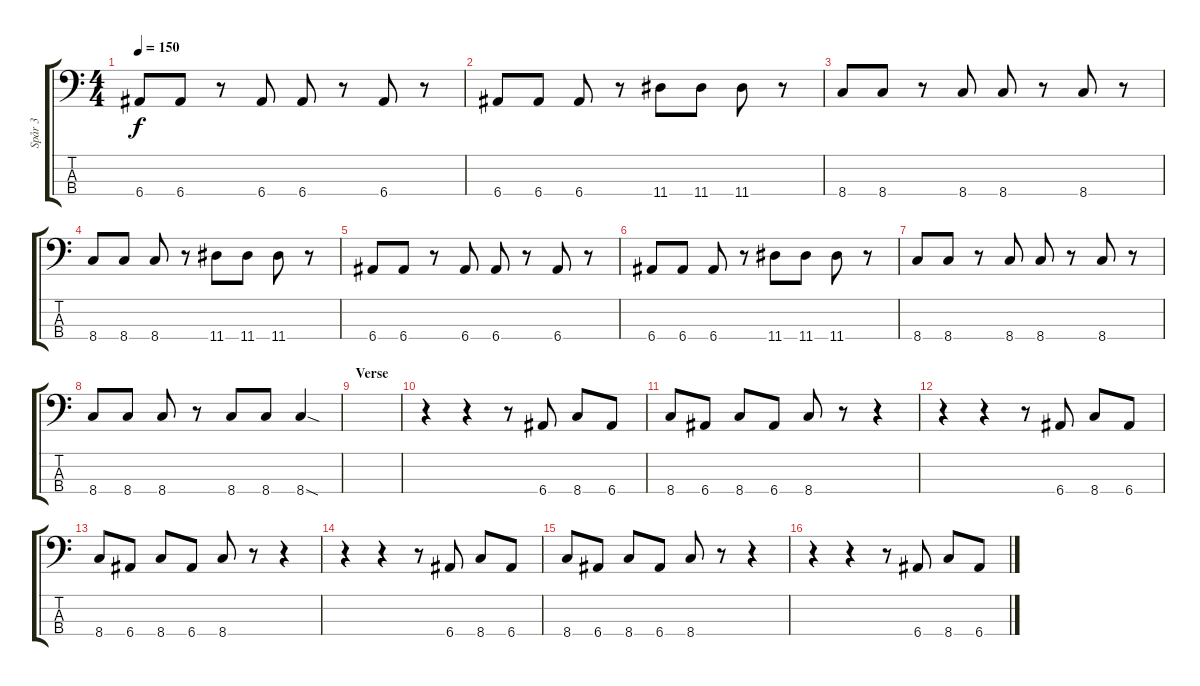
\track ("Spår 3" "Spår 3") {instrument electricbassfinger}
\staff {score tabs}
\tuning (G2 D2 A1 E1) {hide}
\ts (4 4)
\tempo 150
\clef f4
\ks c
6.4.8{dy f} 6.4.8 r.8 6.4.8 6.4.8 r.8 6.4.8 r.8 |
6.4.8 6.4.8 6.4.8 r.8 11.4.8 11.4.8 11.4.8 r.8 |
8.4.8 8.4.8 r.8 8.4.8 8.4.8 r.8 8.4.8 r.8 |
8.4.8 8.4.8 8.4.8 r.8 11.4.8 11.4.8 11.4.8 r.8 |
6.4.8 6.4.8 r.8 6.4.8 6.4.8 r.8 6.4.8 r.8 |
6.4.8 6.4.8 6.4.8 r.8 11.4.8 11.4.8 11.4.8 r.8 |
8.4.8 8.4.8 r.8 8.4.8 8.4.8 r.8 8.4.8 r.8 |
8.4.8 8.4.8 8.4.8 r.8 8.4.8 8.4.8 8.4{sod}.4 |
\section ("" "Verse")
|
r.4 r.4 r.8 6.4.8 8.4.8 6.4.8 |
8.4.8 6.4.8 8.4.8 6.4.8 8.4.8 r.8 r.4 |
r.4 r.4 r.8 6.4.8 8.4.8 6.4.8 |
8.4.8 6.4.8 8.4.8 6.4.8 8.4.8 r.8 r.4 |
r.4 r.4 r.8 6.4.8 8.4.8 6.4.8 |
8.4.8 6.4.8 8.4.8 6.4.8 8.4.8 r.8 r.4 |
r.4 r.4 r.8 6.4.8 8.4.8 6.4.8
